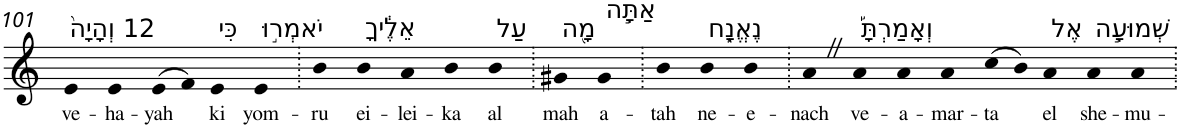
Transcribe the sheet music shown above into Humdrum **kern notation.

**kern	**text
*part1	*part1
*staff1	*staff1
*I"Piano	*
*I'Pno	*
!!LO:PB:g=z
*clefG2	*
*k[]	*
=101	=101
!LO:TX:a:t=12 וְהָיָה֙	!
!	!LO:LY:b
4e	ve-
!	!LO:LY:b
4e	-ha-
!	!LO:LY:b
(>8e	-yah
8f)	.
!LO:TX:a:t=כִּי	!
!	!LO:LY:b
4e	ki
!LO:TX:a:t=יֹאמְר֣וּ	!
!	!LO:LY:b
4e	yom-
=102.	=102.
!	!LO:LY:b
4b	-ru
!LO:TX:a:t=אֵלֶ֔יךָ	!
!	!LO:LY:b
4b	ei-
!	!LO:LY:b
4a	-lei-
!	!LO:LY:b
4b	-ka
!LO:TX:a:t=עַל	!
!	!LO:LY:b
4b	al
=103.	=103.
!LO:TX:a:t=מָ֖ה	!
!	!LO:LY:b
4g#X	mah
!LO:TX:a:t=אַתָּ֣ה	!
!	!LO:LY:b
4g#	a-
=104.	=104.
!	!LO:LY:b
4b	-tah
!LO:TX:a:t=נֶאֱנָ֑ח	!
!	!LO:LY:b
4b	ne-
!	!LO:LY:b
4b	-e-
=105.	=105.
!	!LO:LY:b
4aZ	-nach
!LO:TX:a:t=וְאָמַרְתָּ֡	!
!	!LO:LY:b
4a	ve-
!	!LO:LY:b
4a	-a-
!	!LO:LY:b
4a	-mar-
!	!LO:LY:b
(>8cc	-ta
8b)	.
!LO:TX:a:t=אֶל	!
!	!LO:LY:b
4a	el
!LO:TX:a:t=שְׁמוּעָ֣ה	!
!	!LO:LY:b
4a	she-
!	!LO:LY:b
4a	-mu-
=.	=.
*-	*-
